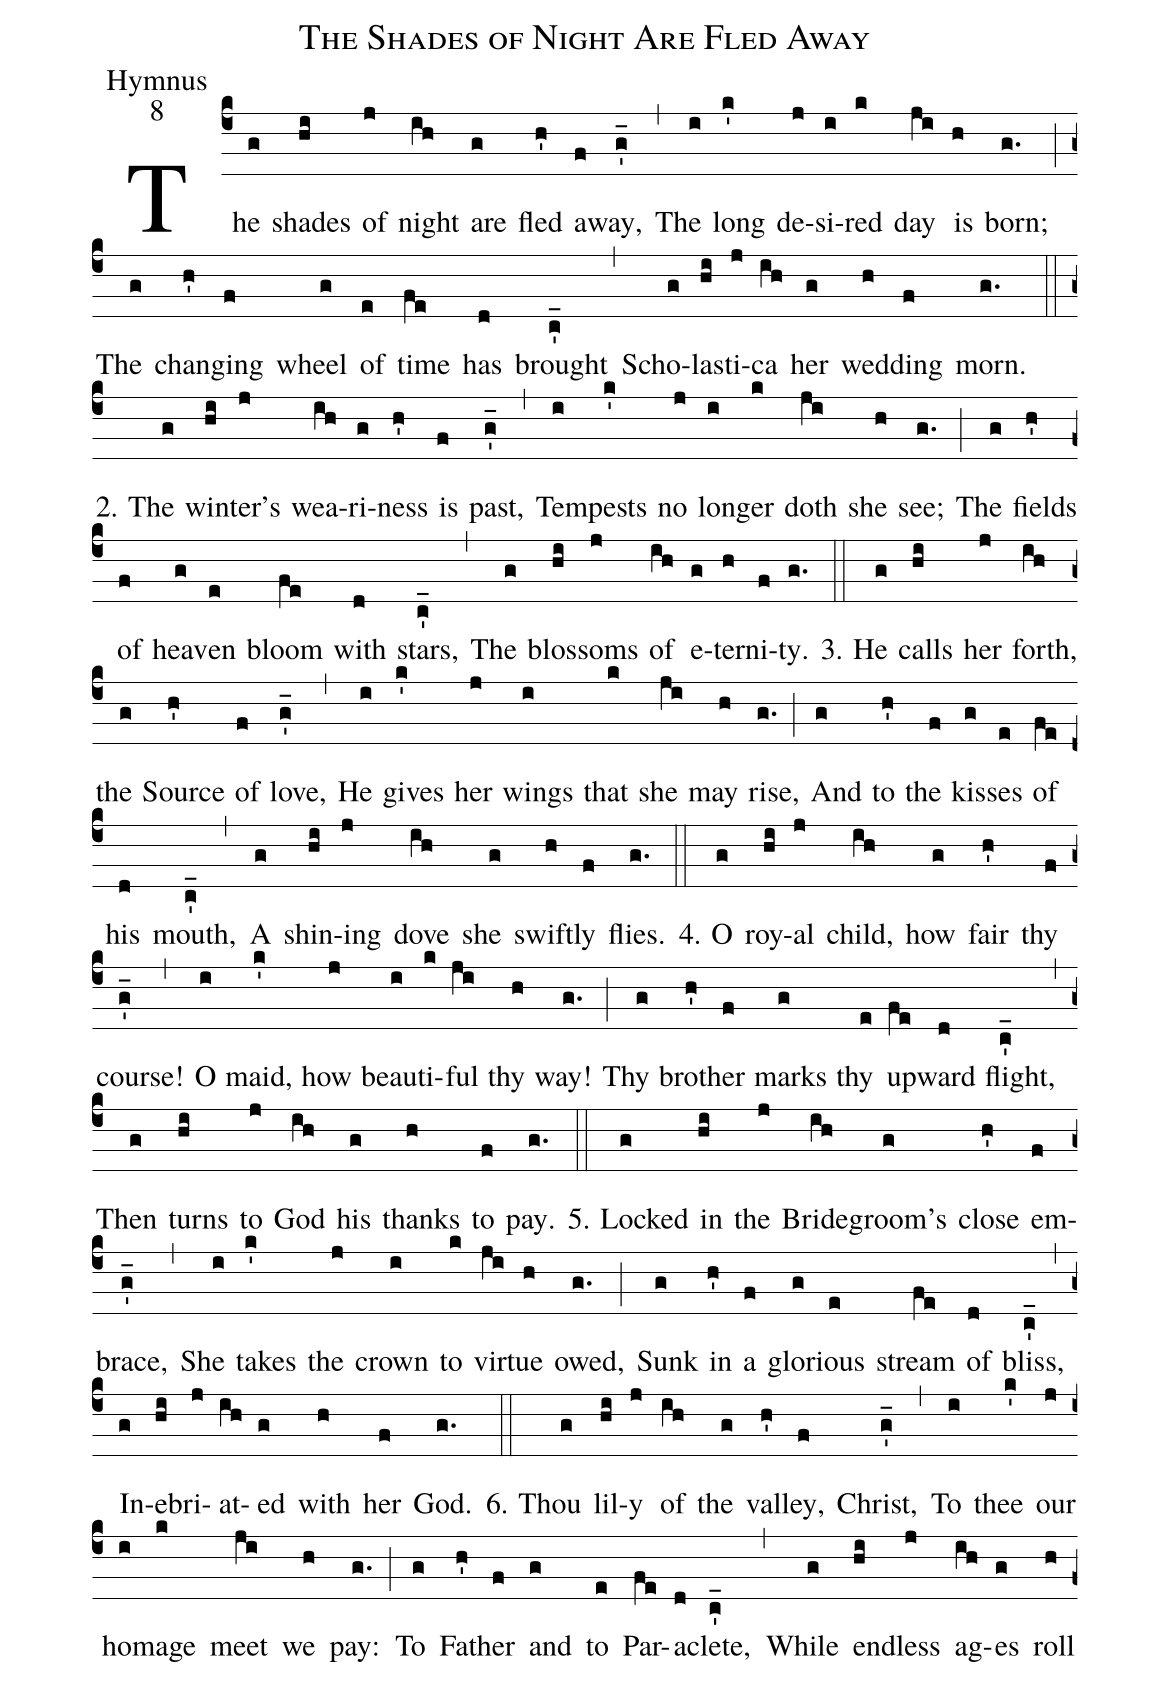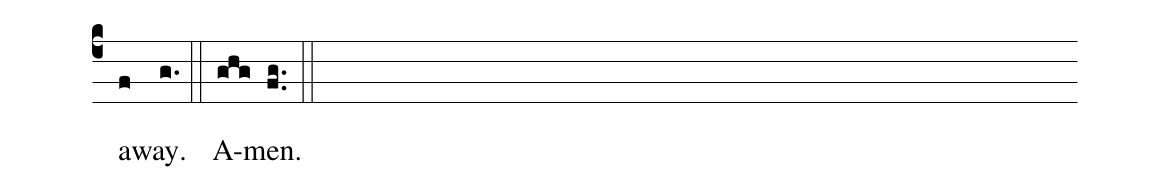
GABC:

name: The Shades of Night Are Fled Away;
office-part: Hymnus;
mode: 8;
%%
(c4)The(g) shades(hi) of(j) night(ih) are(g) fled(h') a(f)way,(g'_) (,) The(i) long(k') de(j)si(i)red(k) day(ji) is(h) born;(g.) (;)
The(g) chang(h')ing(f) wheel(g) of(e) time(fe) has(d) brought(c'_) (,) Scho(g)las(hi)ti(j)ca(ih) her(g) wed(h)ding(f) morn.(g.) (::)

2. The(g) win(hi)ter's(j) wea(ih)ri(g)ness(h') is(f) past,(g'_) (,) Tem(i)pests(k') no(j) long(i)er(k) doth(ji) she(h) see;(g.) (;)
The(g) fields(h') of(f) heav(g)en(e) bloom(fe) with(d) stars,(c'_) (,) The(g) blos(hi)soms(j) of(ih) e(g)ter(h)ni(f)ty.(g.) (::)

3. He(g) calls(hi) her(j) forth,(ih) the(g) Source(h') of(f) love,(g'_) (,) He(i) gives(k') her(j) wings(i) that(k) she(ji) may(h) rise,(g.) (;)
And(g) to(h') the(f) kiss(g)es(e) of(fe) his(d) mouth,(c'_) (,) A(g) shin(hi)ing(j) dove(ih) she(g) swift(h)ly(f) flies.(g.) (::)

4. O(g) roy(hi)al(j) child,(ih) how(g) fair(h') thy(f) course!(g'_) (,) O(i) maid,(k') how(j) beau(i)ti(k)ful(ji) thy(h) way!(g.) (;)
Thy(g) broth(h')er(f) marks(g) thy(e) up(fe)ward(d) flight,(c'_) (,) Then(g) turns(hi) to(j) God(ih) his(g) thanks(h) to(f) pay.(g.) (::)

5. Locked(g) in(hi) the(j) Bride(ih)groom's(g) close(h') em(f)brace,(g'_) (,) She(i) takes(k') the(j) crown(i) to(k) vir(ji)tue(h) owed,(g.) (;)
Sunk(g) in(h') a(f) glor(g)ious(e) stream(fe) of(d) bliss,(c'_) (,) In(g)e(hi)bri(j)at(ih)ed(g) with(h) her(f) God.(g.) (::)

6. Thou(g) lil(hi)y(j) of(ih) the(g) val(h')ley,(f) Christ,(g'_) (,) To(i) thee(k') our(j) hom(i)age(k) meet(ji) we(h) pay:(g.) (;)
To(g) Fa(h')ther(f) and(g) to(e) Par(fe)a(d)clete,(c'_) (,) While(g) end(hi)less(j) ag(ih)es(g) roll(h) a(f)way.(g.) (::)
A(ghg)men.(fg..) (::)
